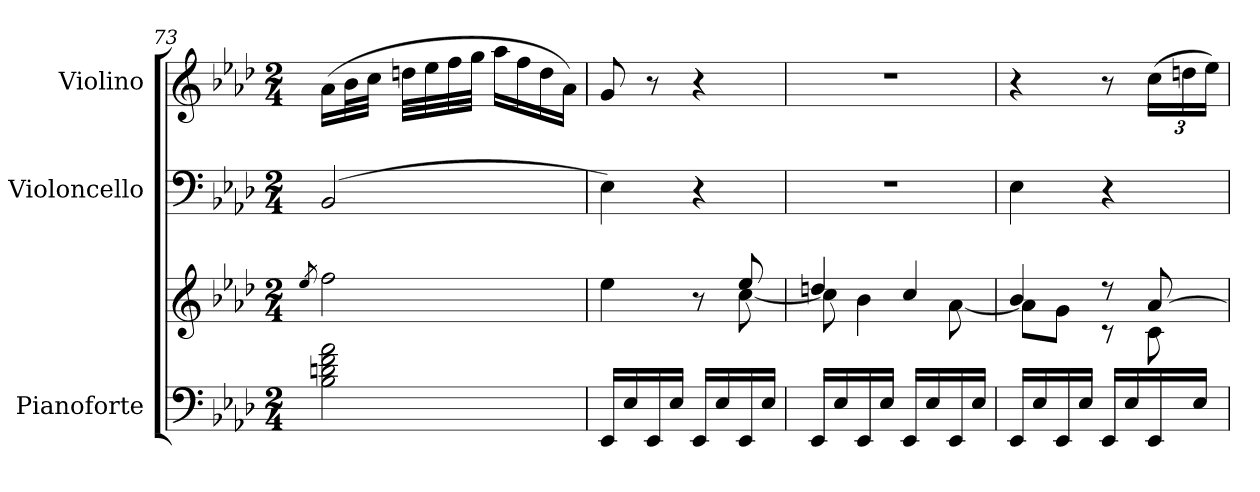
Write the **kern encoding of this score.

**kern	**kern	**kern	**kern
*part3	*part3	*part2	*part1
*staff4	*staff3	*staff2	*staff1
*I"Pianoforte	*	*I"Violoncello	*I"Violino
*I'Pno	*	*	*
*clefF4	*clefG2	*clefF4	*clefG2
*k[b-e-a-d-]	*k[b-e-a-d-]	*k[b-e-a-d-]	*k[b-e-a-d-]
*A-:	*A-:	*A-:	*A-:
*M2/4	*M2/4	*M2/4	*M2/4
=73	=73	=73	=73
.	8qee-/	.	.
2B-\ 2dn\ 2f\ 2a-\	2ff\	(<2BB-/	(>16a-\LL
.	.	.	32b-\L
.	.	.	32cc\JJJ
.	.	.	32ddn\LLL
.	.	.	32ee-\
.	.	.	32ff\
.	.	.	32gg\JJJ
.	.	.	16aa-\LL
.	.	.	16ff\
.	.	.	16dd\
.	.	.	16a-\JJ)
=74	=74	=74	=74
*	*^	*	*
16EE-/LL	4ee-\	4.ryy	4E-\)	8g/
16E-/	.	.	.	.
16EE-/	.	.	.	8r
16E-/JJ	.	.	.	.
16EE-/LL	8r	.	4r	4r
16E-/	.	.	.	.
16EE-/	8ee-/	[8cc\	.	.
16E-/JJ	.	.	.	.
=75	=75	=75	=75	=75
16EE-/LL	4ddn/	8cc\]	2r	2r
16E-/	.	.	.	.
16EE-/	.	4b-\	.	.
16E-/JJ	.	.	.	.
16EE-/LL	4cc/	.	.	.
16E-/	.	.	.	.
16EE-/	.	[8a-\	.	.
16E-/JJ	.	.	.	.
!!LO:LB:g=z
=76	=76	=76	=76	=76
16EE-/LL	4b-/	8a-\L]	4E-\	4r
16E-/	.	.	.	.
16EE-/	.	8g\J	.	.
16E-/JJ	.	.	.	.
16EE-/LL	8r	8r	4r	8r
16E-/	.	.	.	.
*	*	*	*	*Xbrackettup
16EE-/	[8a-/	8c\	.	(>24cc\LL
.	.	.	.	24ddn\
16E-/JJ	.	.	.	.
.	.	.	.	24ee-\JJ)
*	*v	*v	*	*
=	=	=	=
*-	*-	*-	*-
